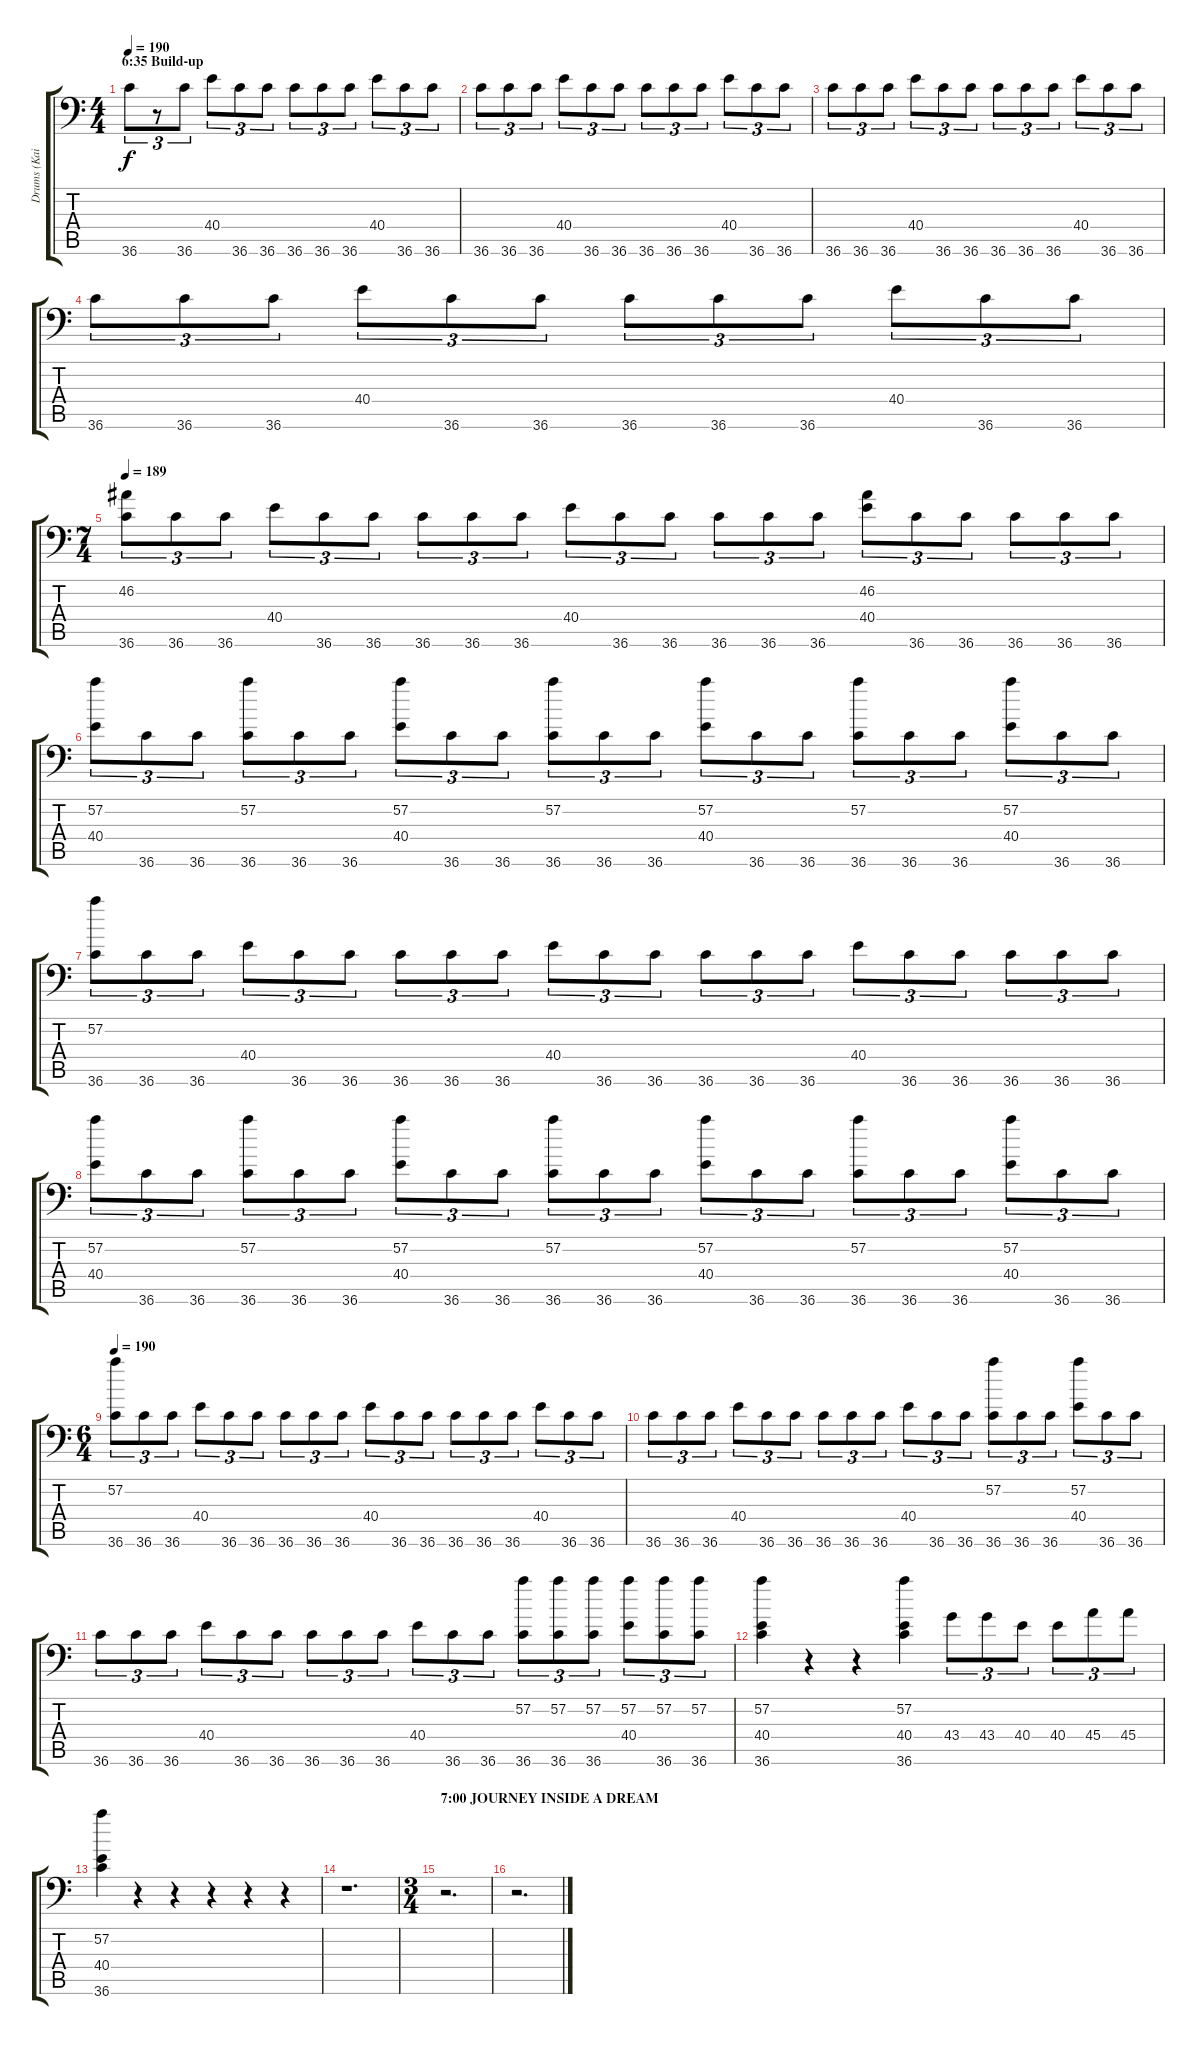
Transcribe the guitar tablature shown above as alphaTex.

\track ("Drums (Kai)" "Drums (Kai") {instrument acousticgrandpiano}
\staff {score tabs}
\tuning (C-1 C-1 C-1 C-1 C-1 C-1) {hide}
\ts (4 4)
\section ("" "6:35 Build-up")
\tempo 190
\clef f4
\ks c
36.6.8{tu (3 2) dy f} r.8{tu (3 2)} 36.6.8{tu (3 2)} 40.4.8{tu (3 2)} 36.6.8{tu (3 2)} 36.6.8{tu (3 2)} 36.6.8{tu (3 2)} 36.6.8{tu (3 2)} 36.6.8{tu (3 2)} 40.4.8{tu (3 2)} 36.6.8{tu (3 2)} 36.6.8{tu (3 2)} |
36.6.8{tu (3 2)} 36.6.8{tu (3 2)} 36.6.8{tu (3 2)} 40.4.8{tu (3 2)} 36.6.8{tu (3 2)} 36.6.8{tu (3 2)} 36.6.8{tu (3 2)} 36.6.8{tu (3 2)} 36.6.8{tu (3 2)} 40.4.8{tu (3 2)} 36.6.8{tu (3 2)} 36.6.8{tu (3 2)} |
36.6.8{tu (3 2)} 36.6.8{tu (3 2)} 36.6.8{tu (3 2)} 40.4.8{tu (3 2)} 36.6.8{tu (3 2)} 36.6.8{tu (3 2)} 36.6.8{tu (3 2)} 36.6.8{tu (3 2)} 36.6.8{tu (3 2)} 40.4.8{tu (3 2)} 36.6.8{tu (3 2)} 36.6.8{tu (3 2)} |
36.6.8{tu (3 2)} 36.6.8{tu (3 2)} 36.6.8{tu (3 2)} 40.4.8{tu (3 2)} 36.6.8{tu (3 2)} 36.6.8{tu (3 2)} 36.6.8{tu (3 2)} 36.6.8{tu (3 2)} 36.6.8{tu (3 2)} 40.4.8{tu (3 2)} 36.6.8{tu (3 2)} 36.6.8{tu (3 2)} |
\ts (7 4)
\tempo 189
(46.2 36.6).8{tu (3 2)} 36.6.8{tu (3 2)} 36.6.8{tu (3 2)} 40.4.8{tu (3 2)} 36.6.8{tu (3 2)} 36.6.8{tu (3 2)} 36.6.8{tu (3 2)} 36.6.8{tu (3 2)} 36.6.8{tu (3 2)} 40.4.8{tu (3 2)} 36.6.8{tu (3 2)} 36.6.8{tu (3 2)} 36.6.8{tu (3 2)} 36.6.8{tu (3 2)} 36.6.8{tu (3 2)} (46.2 40.4).8{tu (3 2)} 36.6.8{tu (3 2)} 36.6.8{tu (3 2)} 36.6.8{tu (3 2)} 36.6.8{tu (3 2)} 36.6.8{tu (3 2)} |
(57.2 40.4).8{tu (3 2)} 36.6.8{tu (3 2)} 36.6.8{tu (3 2)} (57.2 36.6).8{tu (3 2)} 36.6.8{tu (3 2)} 36.6.8{tu (3 2)} (57.2 40.4).8{tu (3 2)} 36.6.8{tu (3 2)} 36.6.8{tu (3 2)} (57.2 36.6).8{tu (3 2)} 36.6.8{tu (3 2)} 36.6.8{tu (3 2)} (57.2 40.4).8{tu (3 2)} 36.6.8{tu (3 2)} 36.6.8{tu (3 2)} (57.2 36.6).8{tu (3 2)} 36.6.8{tu (3 2)} 36.6.8{tu (3 2)} (57.2 40.4).8{tu (3 2)} 36.6.8{tu (3 2)} 36.6.8{tu (3 2)} |
(57.2 36.6).8{tu (3 2)} 36.6.8{tu (3 2)} 36.6.8{tu (3 2)} 40.4.8{tu (3 2)} 36.6.8{tu (3 2)} 36.6.8{tu (3 2)} 36.6.8{tu (3 2)} 36.6.8{tu (3 2)} 36.6.8{tu (3 2)} 40.4.8{tu (3 2)} 36.6.8{tu (3 2)} 36.6.8{tu (3 2)} 36.6.8{tu (3 2)} 36.6.8{tu (3 2)} 36.6.8{tu (3 2)} 40.4.8{tu (3 2)} 36.6.8{tu (3 2)} 36.6.8{tu (3 2)} 36.6.8{tu (3 2)} 36.6.8{tu (3 2)} 36.6.8{tu (3 2)} |
(57.2 40.4).8{tu (3 2)} 36.6.8{tu (3 2)} 36.6.8{tu (3 2)} (57.2 36.6).8{tu (3 2)} 36.6.8{tu (3 2)} 36.6.8{tu (3 2)} (57.2 40.4).8{tu (3 2)} 36.6.8{tu (3 2)} 36.6.8{tu (3 2)} (57.2 36.6).8{tu (3 2)} 36.6.8{tu (3 2)} 36.6.8{tu (3 2)} (57.2 40.4).8{tu (3 2)} 36.6.8{tu (3 2)} 36.6.8{tu (3 2)} (57.2 36.6).8{tu (3 2)} 36.6.8{tu (3 2)} 36.6.8{tu (3 2)} (57.2 40.4).8{tu (3 2)} 36.6.8{tu (3 2)} 36.6.8{tu (3 2)} |
\ts (6 4)
\tempo 190
(57.2 36.6).8{tu (3 2)} 36.6.8{tu (3 2)} 36.6.8{tu (3 2)} 40.4.8{tu (3 2)} 36.6.8{tu (3 2)} 36.6.8{tu (3 2)} 36.6.8{tu (3 2)} 36.6.8{tu (3 2)} 36.6.8{tu (3 2)} 40.4.8{tu (3 2)} 36.6.8{tu (3 2)} 36.6.8{tu (3 2)} 36.6.8{tu (3 2)} 36.6.8{tu (3 2)} 36.6.8{tu (3 2)} 40.4.8{tu (3 2)} 36.6.8{tu (3 2)} 36.6.8{tu (3 2)} |
36.6.8{tu (3 2)} 36.6.8{tu (3 2)} 36.6.8{tu (3 2)} 40.4.8{tu (3 2)} 36.6.8{tu (3 2)} 36.6.8{tu (3 2)} 36.6.8{tu (3 2)} 36.6.8{tu (3 2)} 36.6.8{tu (3 2)} 40.4.8{tu (3 2)} 36.6.8{tu (3 2)} 36.6.8{tu (3 2)} (57.2 36.6).8{tu (3 2)} 36.6.8{tu (3 2)} 36.6.8{tu (3 2)} (57.2 40.4).8{tu (3 2)} 36.6.8{tu (3 2)} 36.6.8{tu (3 2)} |
36.6.8{tu (3 2)} 36.6.8{tu (3 2)} 36.6.8{tu (3 2)} 40.4.8{tu (3 2)} 36.6.8{tu (3 2)} 36.6.8{tu (3 2)} 36.6.8{tu (3 2)} 36.6.8{tu (3 2)} 36.6.8{tu (3 2)} 40.4.8{tu (3 2)} 36.6.8{tu (3 2)} 36.6.8{tu (3 2)} (57.2 36.6).8{tu (3 2)} (57.2 36.6).8{tu (3 2)} (57.2 36.6).8{tu (3 2)} (57.2 40.4).8{tu (3 2)} (57.2 36.6).8{tu (3 2)} (57.2 36.6).8{tu (3 2)} |
(57.2 40.4 36.6).4 r.4 r.4 (57.2 40.4 36.6).4 43.4.8{tu (3 2)} 43.4.8{tu (3 2)} 40.4.8{tu (3 2)} 40.4.8{tu (3 2)} 45.4.8{tu (3 2)} 45.4.8{tu (3 2)} |
(57.2 40.4 36.6).4 r.4 r.4 r.4 r.4 r.4 |
r.1{d} |
\ts (3 4)
\section ("" "7:00 JOURNEY INSIDE A DREAM")
r.2{d} |
r.2{d}
